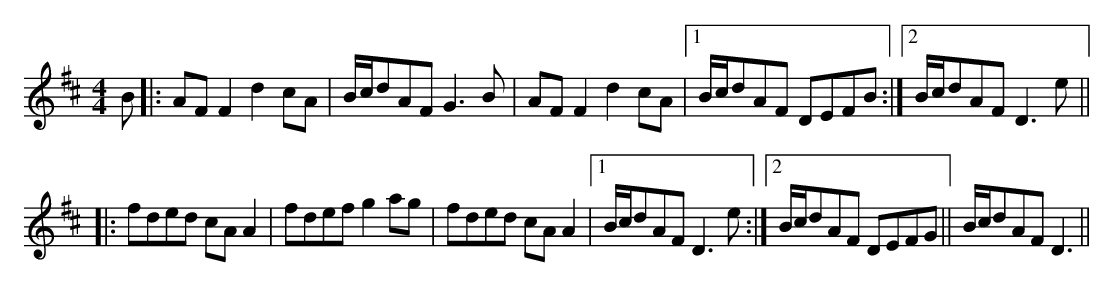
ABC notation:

X:1
M:4/4
K:D
B|:AFF2 d2cA|B/c/dAF G3B|AFF2 d2cA|1 B/c/dAF DEFB:|2 B/c/dAF D3e||
|:fded cAA2|fdef g2ag|fded cAA2|1 B/c/dAF D3e:|2 B/c/dAF DEFG|| B/c/dAF D3||
